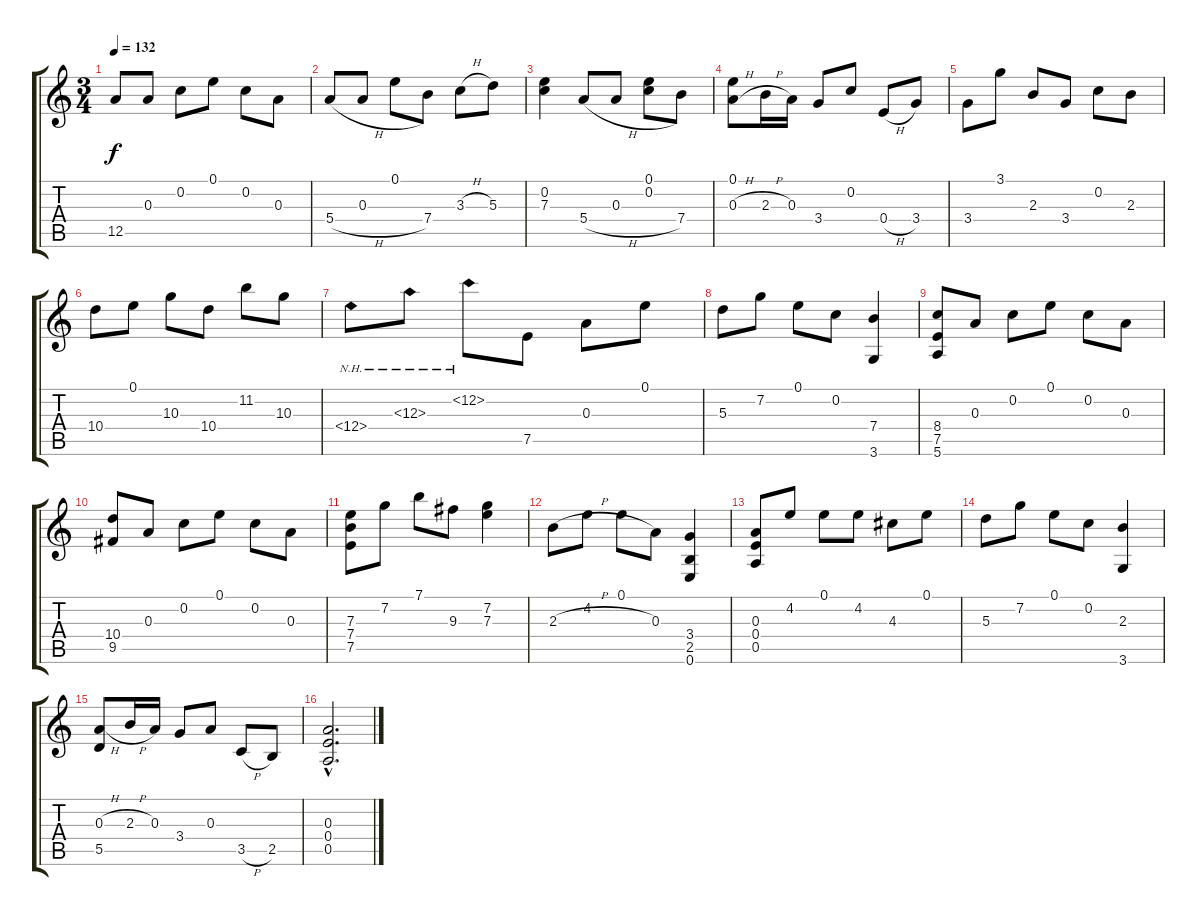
\track "" {instrument acousticguitarnylon}
\staff {score tabs}
\tuning (E4 C4 A3 E3 A2 E2) {hide}
\ts (3 4)
\tempo 132
\clef g2
\ks c
12.5.8{dy f} 0.3.8 0.2.8 0.1.8 0.2.8 0.3.8 |
5.4{h}.8 0.3.8 0.1.8 7.4.8 3.3{h}.8 5.3.8 |
(0.2 7.3).4 5.4{h}.8 0.3.8 (0.1 0.2).8 7.4.8 |
(0.1 0.3{h}).8 2.3{h}.16 0.3.16 3.4.8 0.2.8 0.4{h}.8 3.4.8 |
3.4.8 3.1.8 2.3.8 3.4.8 0.2.8 2.3.8 |
10.4.8 0.1.8 10.3.8 10.4.8 11.2.8 10.3.8 |
12.4{nh}.8 12.3{nh}.8 12.2{nh}.8 7.5.8 0.3.8 0.1.8 |
5.3.8 7.2.8 0.1.8 0.2.8 (7.4 3.6).4 |
(8.4 7.5 5.6).8 0.3.8 0.2.8 0.1.8 0.2.8 0.3.8 |
(10.4 9.5).8 0.3.8 0.2.8 0.1.8 0.2.8 0.3.8 |
(7.3 7.4 7.5).8 7.2.8 7.1.8 9.3.8 (7.2 7.3).4 |
2.3{h}.8 4.2.8 0.1.8 0.3.8 (3.4 2.5 0.6).4 |
(0.3 0.4 0.5).8 4.2.8 0.1.8 4.2.8 4.3.8 0.1.8 |
5.3.8 7.2.8 0.1.8 0.2.8 (2.3 3.6).4 |
(0.3{h} 5.5).8 2.3{h}.16 0.3.16 3.4.8 0.3.8 3.5{h}.8 2.5.8 |
(0.3{hac} 0.4{hac} 0.5{hac}).2{d}
